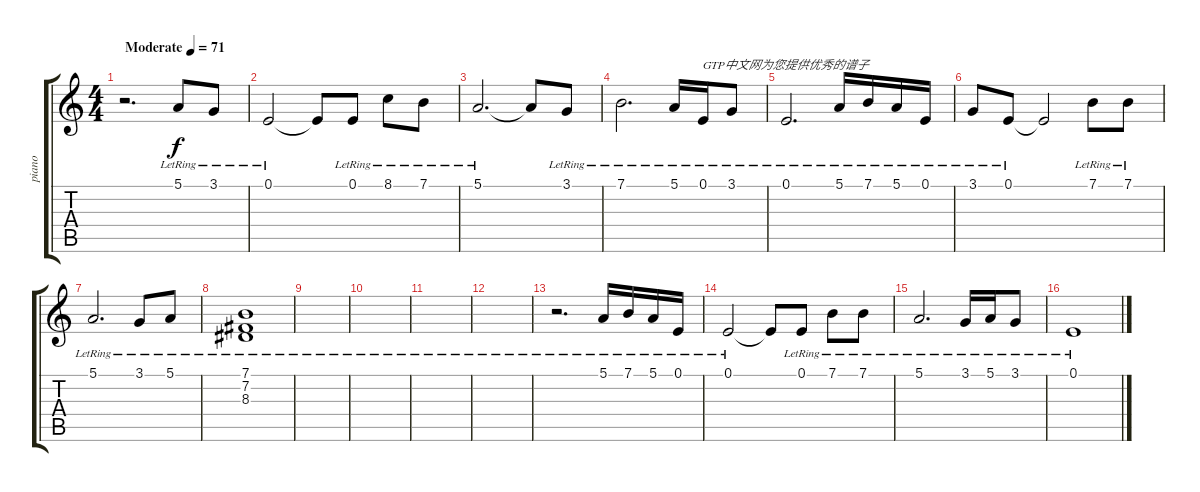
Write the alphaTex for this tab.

\track ("piano" "piano") {instrument electricgrandpiano}
\staff {score tabs}
\tuning (E4 B3 G3 D3 A2 E2) {hide}
\ts (4 4)
\tempo (71 "Moderate")
\clef g2
\ks c
r.2{d dy f instrument electricgrandpiano} 5.1{lr}.8 3.1{lr}.8 |
0.1{lr}.2 0.1{t}.8 0.1{lr}.8 8.1{lr}.8 7.1{lr}.8 |
5.1{lr}.2{d} 5.1{t}.8 3.1{lr}.8 |
7.1{lr}.2{d} 5.1{lr}.16 0.1{lr}.16{txt "GTP中文网为您提供优秀的谱子"} 3.1{lr}.8 |
0.1{lr}.2{d} 5.1{lr}.16 7.1{lr}.16 5.1{lr}.16 0.1{lr}.16 |
3.1{lr}.8 0.1{lr}.8 0.1{t}.2 7.1{lr}.8 7.1{lr}.8 |
5.1{lr}.2{d} 3.1{lr}.8 5.1{lr}.8 |
(7.1{lr} 7.2{lr} 8.3{lr}).1 |
|
|
|
|
r.2{d} 5.1{lr}.16 7.1{lr}.16 5.1{lr}.16 0.1{lr}.16 |
0.1{lr}.2 0.1{t}.8 0.1{lr}.8 7.1{lr}.8 7.1{lr}.8 |
5.1{lr}.2{d} 3.1{lr}.16 5.1{lr}.16 3.1{lr}.8 |
0.1{lr}.1
